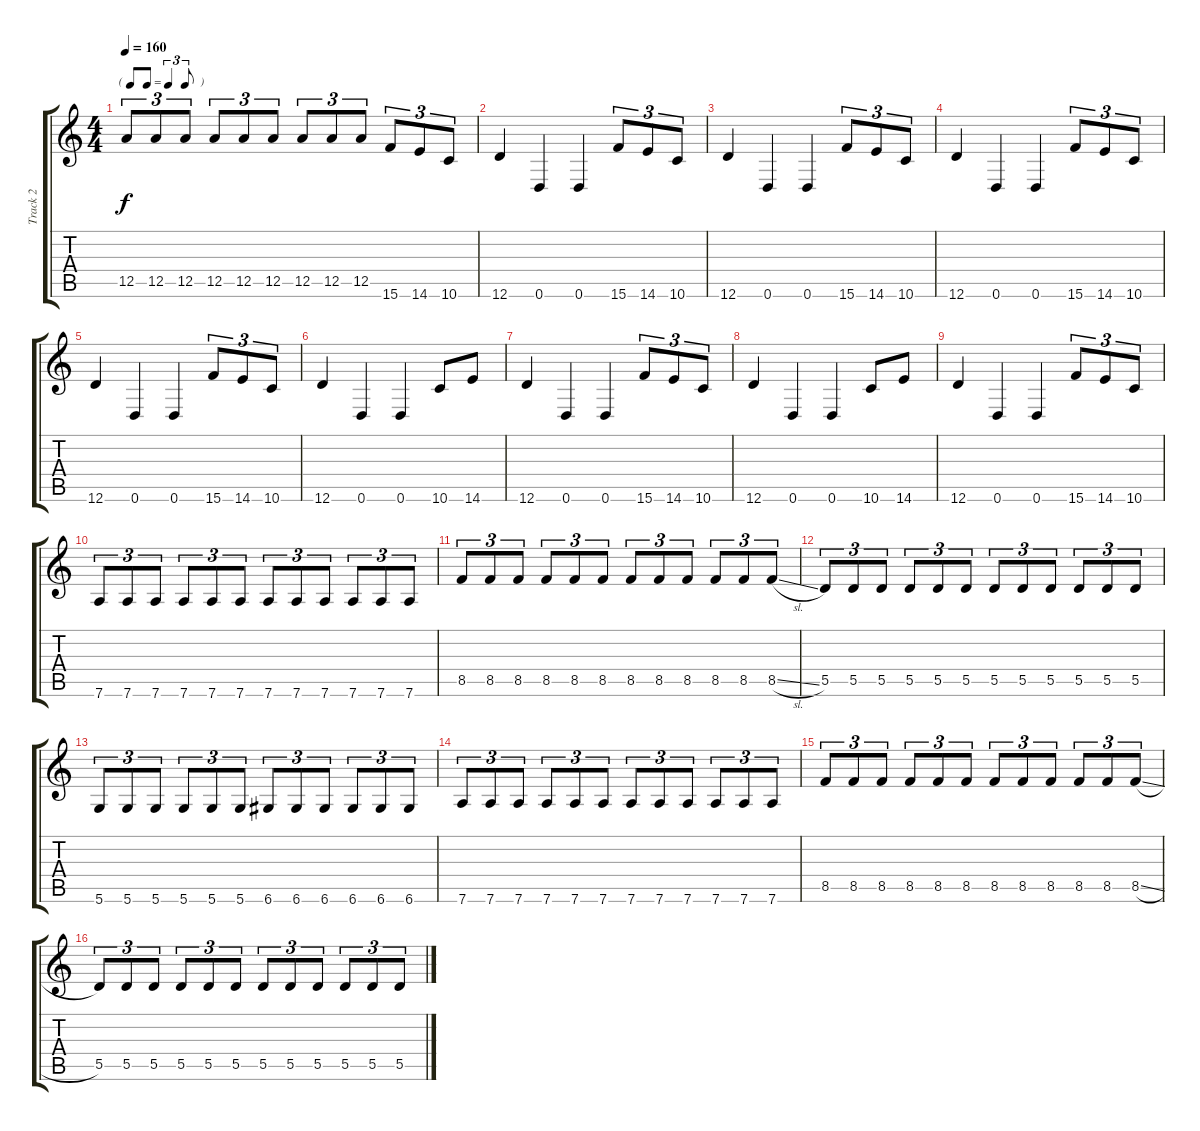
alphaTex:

\track ("Track 2" "Track 2") {instrument electricbasspick}
\staff {score tabs}
\tuning (E4 B3 G3 D3 A2 D2) {hide}
\ts (4 4)
\tf triplet8th
\tempo 160
\clef g2
\ks c
12.5.8{tu (3 2) dy f} 12.5.8{tu (3 2)} 12.5.8{tu (3 2)} 12.5.8{tu (3 2)} 12.5.8{tu (3 2)} 12.5.8{tu (3 2)} 12.5.8{tu (3 2)} 12.5.8{tu (3 2)} 12.5.8{tu (3 2)} 15.6.8{tu (3 2)} 14.6.8{tu (3 2)} 10.6.8{tu (3 2)} |
12.6.4 0.6.4 0.6.4 15.6.8{tu (3 2)} 14.6.8{tu (3 2)} 10.6.8{tu (3 2)} |
12.6.4 0.6.4 0.6.4 15.6.8{tu (3 2)} 14.6.8{tu (3 2)} 10.6.8{tu (3 2)} |
12.6.4 0.6.4 0.6.4 15.6.8{tu (3 2)} 14.6.8{tu (3 2)} 10.6.8{tu (3 2)} |
12.6.4 0.6.4 0.6.4 15.6.8{tu (3 2)} 14.6.8{tu (3 2)} 10.6.8{tu (3 2)} |
12.6.4 0.6.4 0.6.4 10.6.8 14.6.8 |
12.6.4 0.6.4 0.6.4 15.6.8{tu (3 2)} 14.6.8{tu (3 2)} 10.6.8{tu (3 2)} |
12.6.4 0.6.4 0.6.4 10.6.8 14.6.8 |
12.6.4 0.6.4 0.6.4 15.6.8{tu (3 2)} 14.6.8{tu (3 2)} 10.6.8{tu (3 2)} |
7.6.8{tu (3 2)} 7.6.8{tu (3 2)} 7.6.8{tu (3 2)} 7.6.8{tu (3 2)} 7.6.8{tu (3 2)} 7.6.8{tu (3 2)} 7.6.8{tu (3 2)} 7.6.8{tu (3 2)} 7.6.8{tu (3 2)} 7.6.8{tu (3 2)} 7.6.8{tu (3 2)} 7.6.8{tu (3 2)} |
8.5.8{tu (3 2)} 8.5.8{tu (3 2)} 8.5.8{tu (3 2)} 8.5.8{tu (3 2)} 8.5.8{tu (3 2)} 8.5.8{tu (3 2)} 8.5.8{tu (3 2)} 8.5.8{tu (3 2)} 8.5.8{tu (3 2)} 8.5.8{tu (3 2)} 8.5.8{tu (3 2)} 8.5{sl}.8{tu (3 2)} |
5.5.8{tu (3 2)} 5.5.8{tu (3 2)} 5.5.8{tu (3 2)} 5.5.8{tu (3 2)} 5.5.8{tu (3 2)} 5.5.8{tu (3 2)} 5.5.8{tu (3 2)} 5.5.8{tu (3 2)} 5.5.8{tu (3 2)} 5.5.8{tu (3 2)} 5.5.8{tu (3 2)} 5.5.8{tu (3 2)} |
5.6.8{tu (3 2)} 5.6.8{tu (3 2)} 5.6.8{tu (3 2)} 5.6.8{tu (3 2)} 5.6.8{tu (3 2)} 5.6.8{tu (3 2)} 6.6.8{tu (3 2)} 6.6.8{tu (3 2)} 6.6.8{tu (3 2)} 6.6.8{tu (3 2)} 6.6.8{tu (3 2)} 6.6.8{tu (3 2)} |
7.6.8{tu (3 2)} 7.6.8{tu (3 2)} 7.6.8{tu (3 2)} 7.6.8{tu (3 2)} 7.6.8{tu (3 2)} 7.6.8{tu (3 2)} 7.6.8{tu (3 2)} 7.6.8{tu (3 2)} 7.6.8{tu (3 2)} 7.6.8{tu (3 2)} 7.6.8{tu (3 2)} 7.6.8{tu (3 2)} |
8.5.8{tu (3 2)} 8.5.8{tu (3 2)} 8.5.8{tu (3 2)} 8.5.8{tu (3 2)} 8.5.8{tu (3 2)} 8.5.8{tu (3 2)} 8.5.8{tu (3 2)} 8.5.8{tu (3 2)} 8.5.8{tu (3 2)} 8.5.8{tu (3 2)} 8.5.8{tu (3 2)} 8.5{sl}.8{tu (3 2)} |
5.5.8{tu (3 2)} 5.5.8{tu (3 2)} 5.5.8{tu (3 2)} 5.5.8{tu (3 2)} 5.5.8{tu (3 2)} 5.5.8{tu (3 2)} 5.5.8{tu (3 2)} 5.5.8{tu (3 2)} 5.5.8{tu (3 2)} 5.5.8{tu (3 2)} 5.5.8{tu (3 2)} 5.5.8{tu (3 2)}
